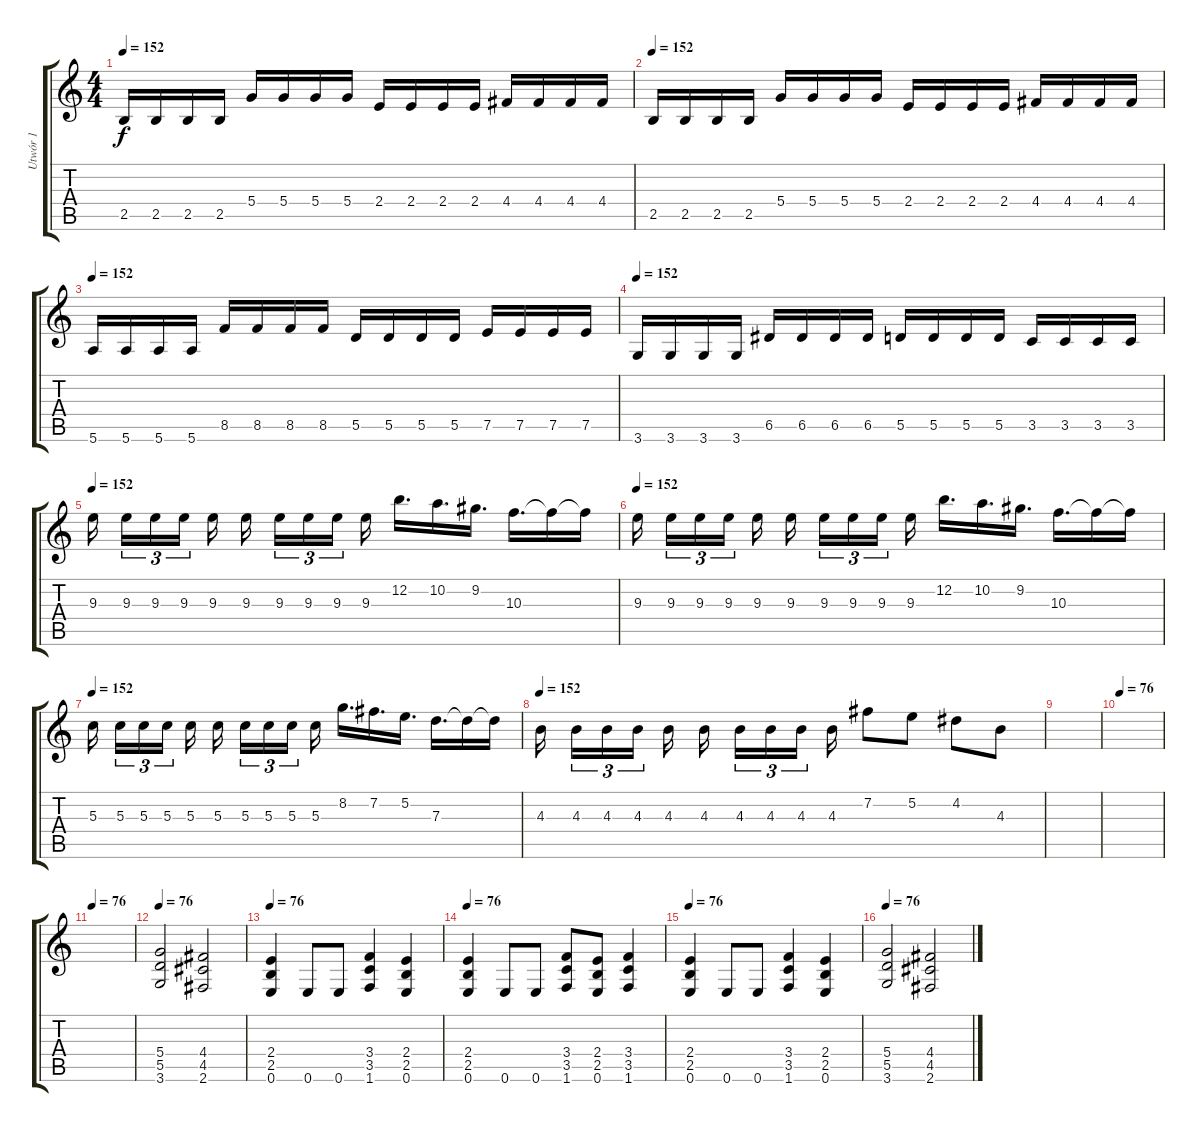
\track ("Utwór 1" "Utwór 1") {instrument distortionguitar}
\staff {score tabs}
\tuning (E4 B3 G3 D3 A2 E2) {hide}
\ts (4 4)
\tempo 152
\clef g2
\ks c
2.5.16{dy f} 2.5.16 2.5.16 2.5.16 5.4.16 5.4.16 5.4.16 5.4.16 2.4.16 2.4.16 2.4.16 2.4.16 4.4.16 4.4.16 4.4.16 4.4.16 |
\tempo 152
2.5.16 2.5.16 2.5.16 2.5.16 5.4.16 5.4.16 5.4.16 5.4.16 2.4.16 2.4.16 2.4.16 2.4.16 4.4.16 4.4.16 4.4.16 4.4.16 |
\tempo 152
5.6.16 5.6.16 5.6.16 5.6.16 8.5.16 8.5.16 8.5.16 8.5.16 5.5.16 5.5.16 5.5.16 5.5.16 7.5.16 7.5.16 7.5.16 7.5.16 |
\tempo 152
3.6.16 3.6.16 3.6.16 3.6.16 6.5.16 6.5.16 6.5.16 6.5.16 5.5.16 5.5.16 5.5.16 5.5.16 3.5.16 3.5.16 3.5.16 3.5.16 |
\tempo 152
9.3.16 9.3.16{tu (3 2)} 9.3.16{tu (3 2)} 9.3.16{tu (3 2)} 9.3.16 9.3.16 9.3.16{tu (3 2)} 9.3.16{tu (3 2)} 9.3.16{tu (3 2)} 9.3.16 12.2.16{d} 10.2.16{d} 9.2.16{d} 10.3.16{d} 10.3{t}.16 10.3{t}.16 |
\tempo 152
9.3.16 9.3.16{tu (3 2)} 9.3.16{tu (3 2)} 9.3.16{tu (3 2)} 9.3.16 9.3.16 9.3.16{tu (3 2)} 9.3.16{tu (3 2)} 9.3.16{tu (3 2)} 9.3.16 12.2.16{d} 10.2.16{d} 9.2.16{d} 10.3.16{d} 10.3{t}.16 10.3{t}.16 |
\tempo 152
5.3.16 5.3.16{tu (3 2)} 5.3.16{tu (3 2)} 5.3.16{tu (3 2)} 5.3.16 5.3.16 5.3.16{tu (3 2)} 5.3.16{tu (3 2)} 5.3.16{tu (3 2)} 5.3.16 8.2.16{d} 7.2.16{d} 5.2.16{d} 7.3.16{d} 7.3{t}.16 7.3{t}.16 |
\tempo 152
4.3.16 4.3.16{tu (3 2)} 4.3.16{tu (3 2)} 4.3.16{tu (3 2)} 4.3.16 4.3.16 4.3.16{tu (3 2)} 4.3.16{tu (3 2)} 4.3.16{tu (3 2)} 4.3.16 7.2.8 5.2.8 4.2.8 4.3.8 |
|
\tempo 76
|
\tempo 76
|
\tempo 76
(5.4 5.5 3.6).2 (4.4 4.5 2.6).2 |
\tempo 76
(2.4 2.5 0.6).4 0.6.8 0.6.8 (3.4 3.5 1.6).4 (2.4 2.5 0.6).4 |
\tempo 76
(2.4 2.5 0.6).4 0.6.8 0.6.8 (3.4 3.5 1.6).8 (2.4 2.5 0.6).8 (3.4 3.5 1.6).4 |
\tempo 76
(2.4 2.5 0.6).4 0.6.8 0.6.8 (3.4 3.5 1.6).4 (2.4 2.5 0.6).4 |
\tempo 76
(5.4 5.5 3.6).2 (4.4 4.5 2.6).2
